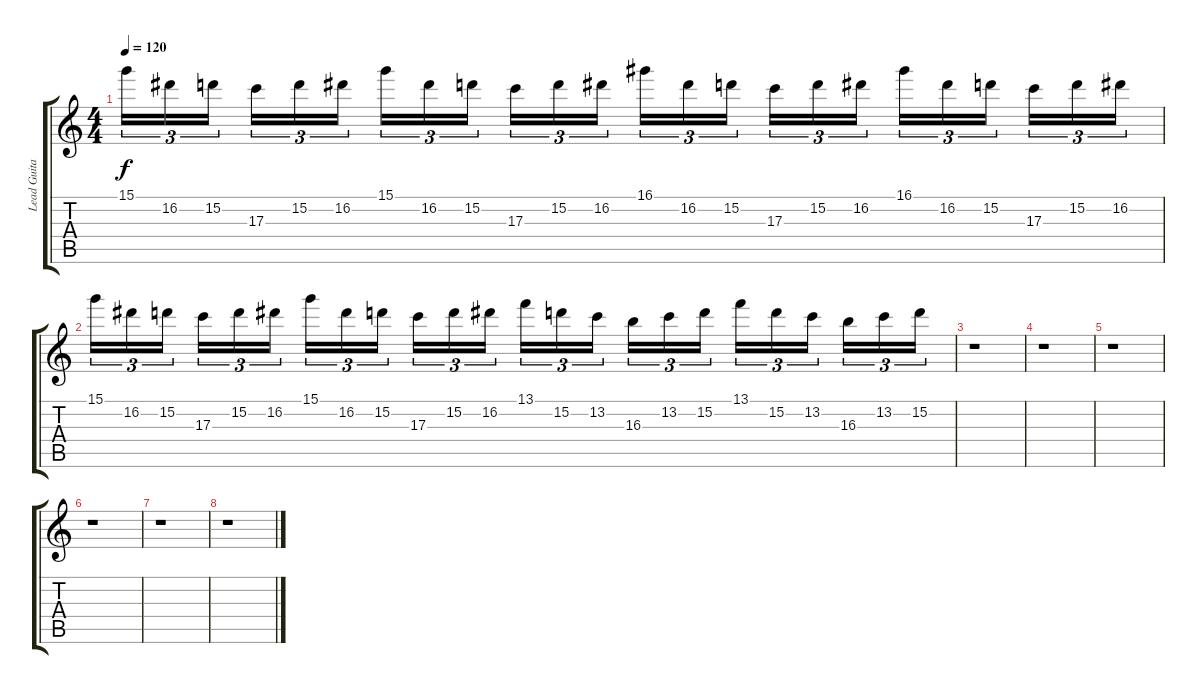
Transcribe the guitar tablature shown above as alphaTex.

\track ("Lead Guitar I" "Lead Guita") {instrument distortionguitar}
\staff {score tabs}
\tuning (E4 B3 G3 D3 A2 E2) {hide}
\ts (4 4)
\tempo 120
\clef g2
\ks c
15.1.16{tu (3 2) dy f} 16.2.16{tu (3 2)} 15.2.16{tu (3 2)} 17.3.16{tu (3 2)} 15.2.16{tu (3 2)} 16.2.16{tu (3 2)} 15.1.16{tu (3 2)} 16.2.16{tu (3 2)} 15.2.16{tu (3 2)} 17.3.16{tu (3 2)} 15.2.16{tu (3 2)} 16.2.16{tu (3 2)} 16.1.16{tu (3 2)} 16.2.16{tu (3 2)} 15.2.16{tu (3 2)} 17.3.16{tu (3 2)} 15.2.16{tu (3 2)} 16.2.16{tu (3 2)} 16.1.16{tu (3 2)} 16.2.16{tu (3 2)} 15.2.16{tu (3 2)} 17.3.16{tu (3 2)} 15.2.16{tu (3 2)} 16.2.16{tu (3 2)} |
15.1.16{tu (3 2)} 16.2.16{tu (3 2)} 15.2.16{tu (3 2)} 17.3.16{tu (3 2)} 15.2.16{tu (3 2)} 16.2.16{tu (3 2)} 15.1.16{tu (3 2)} 16.2.16{tu (3 2)} 15.2.16{tu (3 2)} 17.3.16{tu (3 2)} 15.2.16{tu (3 2)} 16.2.16{tu (3 2)} 13.1.16{tu (3 2)} 15.2.16{tu (3 2)} 13.2.16{tu (3 2)} 16.3.16{tu (3 2)} 13.2.16{tu (3 2)} 15.2.16{tu (3 2)} 13.1.16{tu (3 2)} 15.2.16{tu (3 2)} 13.2.16{tu (3 2)} 16.3.16{tu (3 2)} 13.2.16{tu (3 2)} 15.2.16{tu (3 2)} |
r.1 |
r.1 |
r.1 |
r.1 |
r.1 |
r.1
